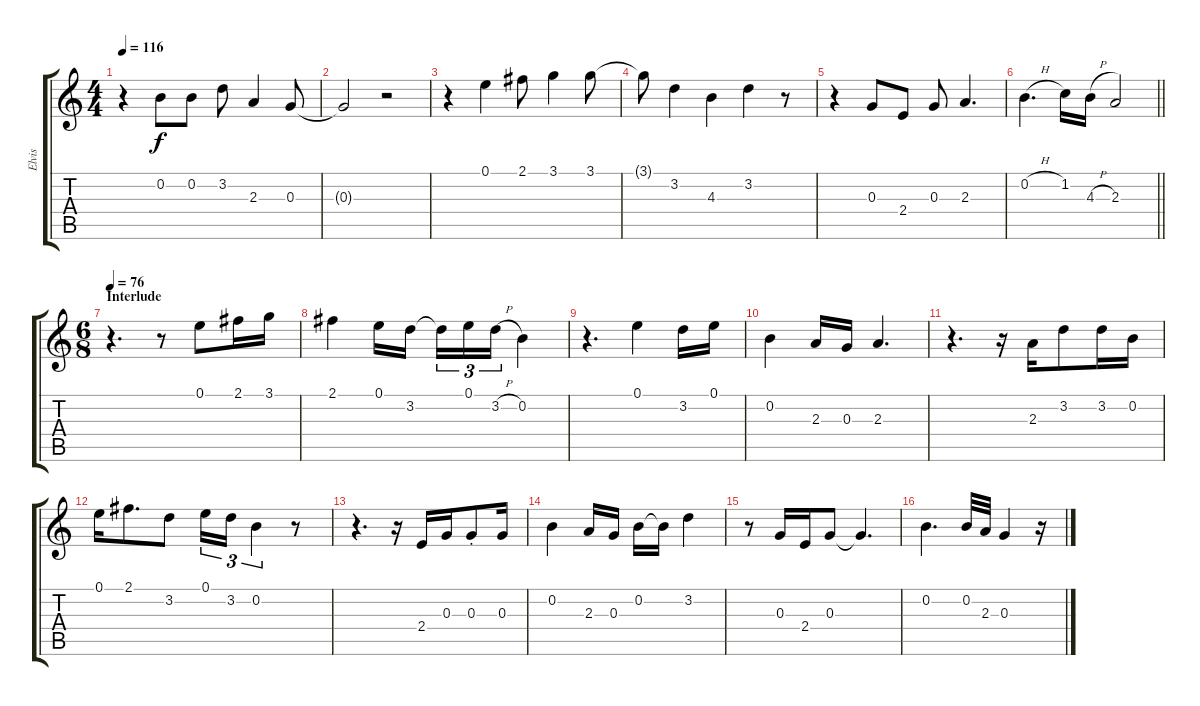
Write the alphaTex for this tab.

\track ("Elvis " "Elvis ") {instrument distortionguitar}
\staff {score tabs}
\tuning (E4 B3 G3 D3 A2 E2) {hide}
\ts (4 4)
\tempo 116
\clef g2
\ks c
r.4{dy f} 0.2.8 0.2.8 3.2.8 2.3.4 0.3.8 |
0.3{t}.2 r.2 |
r.4 0.1.4 2.1.8 3.1.4 3.1.8 |
3.1{t}.8 3.2.4 4.3.4 3.2.4 r.8 |
r.4 0.3.8 2.4.8 0.3.8 2.3.4{d} |
\barLineRight lightlight
0.2{h}.4{d} 1.2.16 4.3{h}.16 2.3.2 |
\ts (6 8)
\section ("" "Interlude")
\tempo 76
r.4{d} r.8 0.1.8 2.1.16 3.1.16 |
2.1.4 0.1.16 3.2.16 3.2{t}.16{tu (3 2)} 0.1.16{tu (3 2)} 3.2{h}.16{tu (3 2)} 0.2.4 |
r.4{d} 0.1.4 3.2.16 0.1.16 |
0.2.4 2.3.16 0.3.16 2.3.4{d} |
r.4{d} r.16 2.3.16 3.2.8 3.2.16 0.2.16 |
0.1.16 2.1.8{d} 3.2.8 0.1.16{tu (3 2)} 3.2.16{tu (3 2)} 0.2.4{tu (3 2)} r.8 |
r.4{d} r.16 2.4.16 0.3.16 0.3{st}.8 0.3.16 |
0.2.4 2.3.16 0.3.16 0.2.16 0.2{t}.16 3.2.4 |
r.8 0.3.16 2.4.16 0.3.8 0.3{t}.4{d} |
0.2.4{d} 0.2.32 2.3.32 0.3.4 r.16
